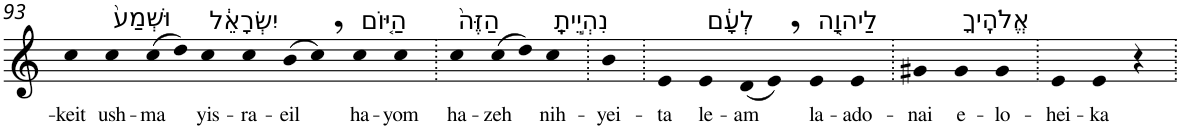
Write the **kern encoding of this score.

**kern	**text
*part1	*part1
*staff1	*staff1
*I"Piano	*
*I'Pno	*
!!LO:PB:g=z
*clefG2	*
*k[]	*
=93	=93
!	!LO:LY:b
4cc	-keit
!LO:TX:a:t=וּשְׁמַע֙	!
!	!LO:LY:b
4cc	ush-
!	!LO:LY:b
(8cc	-ma
8dd)	.
!LO:TX:a:t=יִשְׂרָאֵ֔ל	!
!	!LO:LY:b
4cc	yis-
!	!LO:LY:b
4cc	-ra-
!	!LO:LY:b
(8b	-eil
8cc,)	.
!LO:TX:a:t=הַיּ֤וֹם	!
!	!LO:LY:b
4cc	ha-
!	!LO:LY:b
4cc	-yom
=94.	=94.
!LO:TX:a:t=הַזֶּה֙	!
!	!LO:LY:b
4cc	ha-
!	!LO:LY:b
(8cc	-zeh
8dd)	.
!LO:TX:a:t=נִהְיֵ֣יתָֽ	!
!	!LO:LY:b
4cc	nih-
=95.	=95.
!	!LO:LY:b
4b	-yei-
=96.	=96.
!	!LO:LY:b
4e	-ta
!LO:TX:a:t=לְעָ֔ם	!
!	!LO:LY:b
4e	le-
!	!LO:LY:b
(8d	-am
8e,)	.
!LO:TX:a:t=לַיהוָ֖ה	!
!	!LO:LY:b
4e	la-
!	!LO:LY:b
4e	-ado-
=97.	=97.
!	!LO:LY:b
4g#X	-nai
!LO:TX:a:t=אֱלֹהֶֽיךָ	!
!	!LO:LY:b
4g#	e-
!	!LO:LY:b
4g#	-lo-
=98.	=98.
!	!LO:LY:b
4e	-hei-
!	!LO:LY:b
4e	-ka
4r	.
=.	=.
*-	*-
